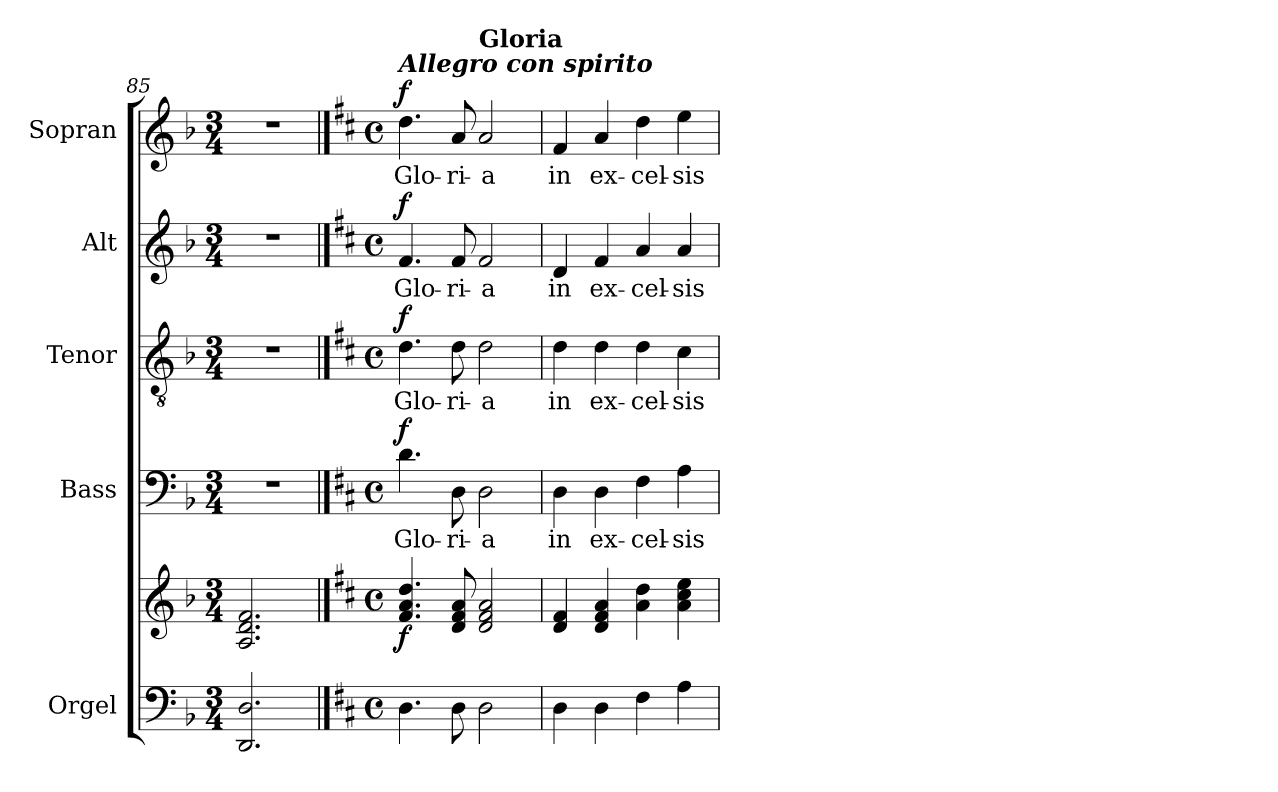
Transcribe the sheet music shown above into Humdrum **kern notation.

**kern	**kern	**dynam	**kern	**text	**dynam	**kern	**text	**dynam	**kern	**text	**dynam	**kern	**text	**dynam
*part5	*part5	*part5	*part4	*part4	*part4	*part3	*part3	*part3	*part2	*part2	*part2	*part1	*part1	*part1
*staff6	*staff5	*staff5/6	*staff4	*staff4	*staff4	*staff3	*staff3	*staff3	*staff2	*staff2	*staff2	*staff1	*staff1	*staff1
*I"Orgel	*	*	*I"Bass	*	*	*I"Tenor	*	*	*I"Alt	*	*	*I"Sopran	*	*
*I'Org.	*	*	*I'B.	*	*	*I'T.	*	*	*I'A.	*	*	*I'S.	*	*
*clefF4	*clefG2	*	*clefF4	*	*	*clefGv2	*	*	*clefG2	*	*	*clefG2	*	*
*k[b-]	*k[b-]	*	*k[b-]	*	*	*k[b-]	*	*	*k[b-]	*	*	*k[b-]	*	*
*F:	*F:	*	*F:	*	*	*F:	*	*	*F:	*	*	*F:	*	*
*M3/4	*M3/4	*	*M3/4	*	*	*M3/4	*	*	*M3/4	*	*	*M3/4	*	*
=85	=85	=85	=85	=85	=85	=85	=85	=85	=85	=85	=85	=85	=85	=85
2.DD/ 2.D/	2.A/ 2.d/ 2.f/	.	2.r	.	.	2.r	.	.	2.r	.	.	2.r	.	.
!!LO:PB:g=z
==86	==86	==86	==86	==86	==86	==86	==86	==86	==86	==86	==86	==86	==86	==86
*k[f#c#]	*k[f#c#]	*	*k[f#c#]	*	*	*k[f#c#]	*	*	*k[f#c#]	*	*	*k[f#c#]	*	*
*D:	*D:	*	*D:	*	*	*D:	*	*	*D:	*	*	*D:	*	*
*M4/4	*M4/4	*	*M4/4	*	*	*M4/4	*	*	*M4/4	*	*	*M4/4	*	*
*met(c)	*met(c)	*	*met(c)	*	*	*met(c)	*	*	*met(c)	*	*	*met(c)	*	*
!	!	!	!	!	!	!	!	!	!	!	!	!LO:TX:a:Bi:t=Allegro con spirito	!	!
!	!	!LO:DY:b	!	!LO:LY:b	!LO:DY:a	!	!LO:LY:b	!LO:DY:a	!	!LO:LY:b	!LO:DY:a	!	!LO:LY:b	!LO:DY:a
4.D\	4.f#/ 4.a/ 4.dd/	f	4.d\	Glo-	f	4.d\	Glo-	f	4.f#/	Glo-	f	4.dd\	Glo-	f
!	!	!	!	!LO:LY:b	!	!	!LO:LY:b	!	!	!LO:LY:b	!	!	!LO:LY:b	!
8D\	8d/ 8f#/ 8a/	.	8D\	-ri-	.	8d\	-ri-	.	8f#/	-ri-	.	8a/	-ri-	.
!	!	!	!	!	!	!	!	!	!	!	!	!LO:TX:a:B:t=Gloria	!	!
!	!	!	!	!LO:LY:b	!	!	!LO:LY:b	!	!	!LO:LY:b	!	!	!LO:LY:b	!
2D\	2d/ 2f#/ 2a/	.	2D\	-a	.	2d\	-a	.	2f#/	-a	.	2a/	-a	.
=87	=87	=87	=87	=87	=87	=87	=87	=87	=87	=87	=87	=87	=87	=87
!	!	!	!	!LO:LY:b	!	!	!LO:LY:b	!	!	!LO:LY:b	!	!	!LO:LY:b	!
4D\	4d/ 4f#/	.	4D\	in	.	4d\	in	.	4d/	in	.	4f#/	in	.
!	!	!	!	!LO:LY:b	!	!	!LO:LY:b	!	!	!LO:LY:b	!	!	!LO:LY:b	!
4D\	4d/ 4f#/ 4a/	.	4D\	ex-	.	4d\	ex-	.	4f#/	ex-	.	4a/	ex-	.
!	!	!	!	!LO:LY:b	!	!	!LO:LY:b	!	!	!LO:LY:b	!	!	!LO:LY:b	!
4F#\	4a\ 4dd\	.	4F#\	-cel-	.	4d\	-cel-	.	4a/	-cel-	.	4dd\	-cel-	.
!	!	!	!	!LO:LY:b	!	!	!LO:LY:b	!	!	!LO:LY:b	!	!	!LO:LY:b	!
4A\	4a\ 4cc#\ 4ee\	.	4A\	-sis	.	4c#\	-sis	.	4a/	-sis	.	4ee\	-sis	.
=	=	=	=	=	=	=	=	=	=	=	=	=	=	=
*-	*-	*-	*-	*-	*-	*-	*-	*-	*-	*-	*-	*-	*-	*-
